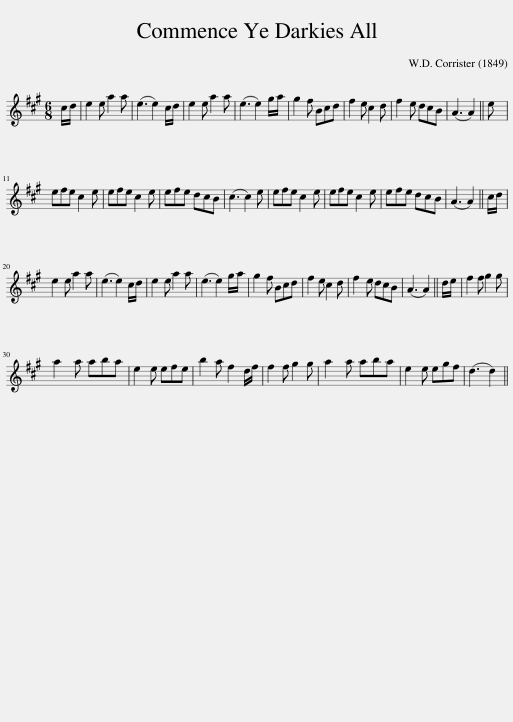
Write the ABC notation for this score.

X:1
L:1/8
M:6/8
I:linebreak $
K:A
V:1 treble
V:1
 c/d/ | e2 e a2 a | (e3 e2) c/d/ | e2 e a2 a | (e3 e2) g/a/ | %5
 g2 f Bcd | f2 e c2 d | f2 e dcB | (A3 A2) || e |$ %10
 efe c2 e | efe c2 e | efe dcB | (c3 c2) e | efe c2 e | %15
 efe c2 e | efe dcB | (A3 A2) || c/d/ |$ e2 e a2 a | %20
 (e3 e2) c/d/ | e2 e a2 a | (e3 e2) g/a/ | g2 f Bcd | f2 e c2 d | %25
 f2 e dcB | (A3 A2) || d/e/ | f2 f g2 g |$ a2 a aba | %30
 e2 e efe | b2 a f2 d/f/ | f2 f g2 g | a2 a aba | e2 e egf | %35
 (d3 d2) || %36
